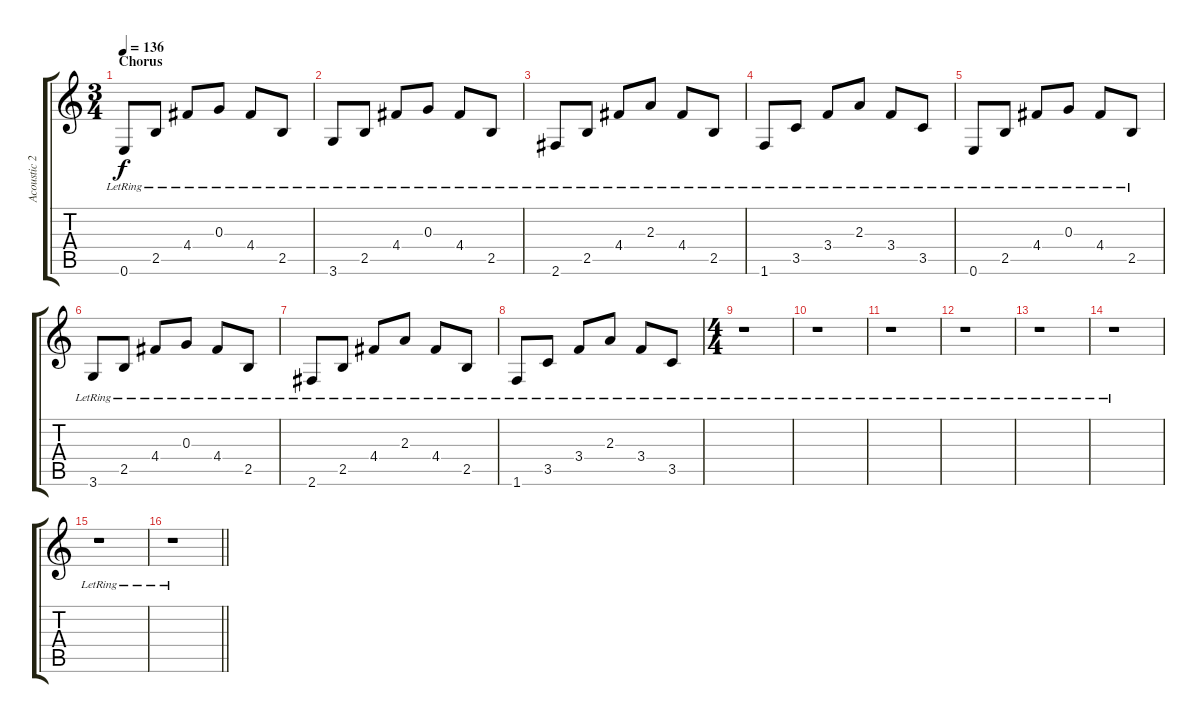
\track ("Acoustic 2" "Acoustic 2") {instrument acousticguitarsteel}
\staff {score tabs}
\tuning (E4 B3 G3 D3 A2 E2) {hide}
\ts (3 4)
\section ("" "Chorus")
\tempo 136
\clef g2
\ks c
0.6{lr}.8{dy f} 2.5{lr}.8 4.4{lr}.8 0.3{lr}.8 4.4{lr}.8 2.5{lr}.8 |
3.6{lr}.8 2.5{lr}.8 4.4{lr}.8 0.3{lr}.8 4.4{lr}.8 2.5{lr}.8 |
2.6{lr}.8 2.5{lr}.8 4.4{lr}.8 2.3{lr}.8 4.4{lr}.8 2.5{lr}.8 |
1.6{lr}.8 3.5{lr}.8 3.4{lr}.8 2.3{lr}.8 3.4{lr}.8 3.5{lr}.8 |
0.6{lr}.8 2.5{lr}.8 4.4{lr}.8 0.3{lr}.8 4.4{lr}.8 2.5{lr}.8 |
3.6{lr}.8 2.5{lr}.8 4.4{lr}.8 0.3{lr}.8 4.4{lr}.8 2.5{lr}.8 |
2.6{lr}.8 2.5{lr}.8 4.4{lr}.8 2.3{lr}.8 4.4{lr}.8 2.5{lr}.8 |
1.6{lr}.8 3.5{lr}.8 3.4{lr}.8 2.3{lr}.8 3.4{lr}.8 3.5{lr}.8 |
\ts (4 4)
r.1 |
r.1 |
r.1 |
r.1 |
r.1 |
r.1 |
r.1 |
\barLineRight lightlight
r.1
